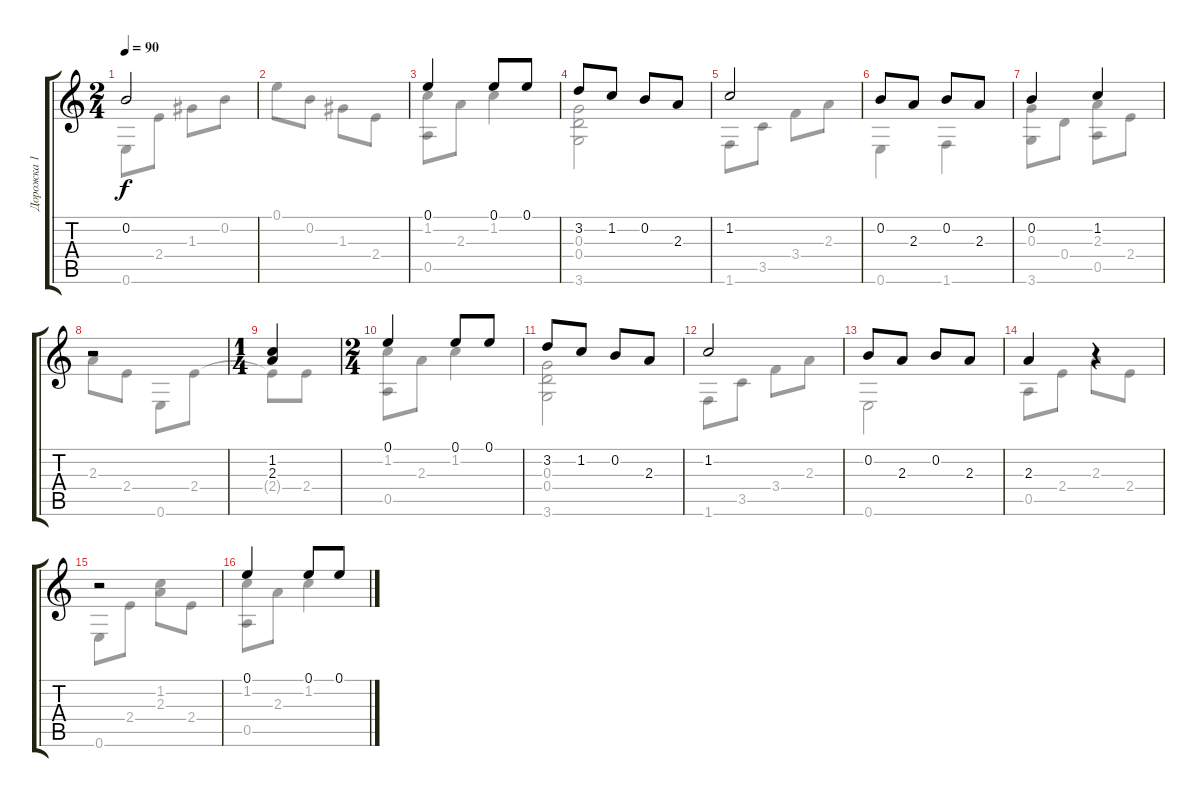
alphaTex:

\track ("Дорожка 1" "Дорожка 1") {instrument acousticguitarsteel}
\staff {score tabs}
\tuning (E4 B3 G3 D3 A2 E2) {hide}
\voice
\ts (2 4)
\tempo 90
\clef g2
\ks c
0.2.2{dy f beam Up} |
|
0.1.4{beam Up} 0.1.8{beam Up} 0.1.8{beam Up} |
3.2.8{beam Up} 1.2.8{beam Up} 0.2.8{beam Up} 2.3.8{beam Up} |
1.2.2{beam Up} |
0.2.8{beam Up} 2.3.8{beam Up} 0.2.8{beam Up} 2.3.8{beam Up} |
0.2.4{beam Up} 1.2.4{beam Up} |
r.2 |
\ts (1 4)
(1.2 2.3).4{beam Up} |
\ts (2 4)
0.1.4{beam Up} 0.1.8{beam Up} 0.1.8{beam Up} |
3.2.8{beam Up} 1.2.8{beam Up} 0.2.8{beam Up} 2.3.8{beam Up} |
1.2.2{beam Up} |
0.2.8{beam Up} 2.3.8{beam Up} 0.2.8{beam Up} 2.3.8{beam Up} |
2.3.4 r.4 |
r.2 |
0.1.4{beam Up} 0.1.8{beam Up} 0.1.8{beam Up}
\voice
\clef g2
\ottava regular
\simile none
\ks c
0.6.8{dy f} 2.4.8 1.3.8 0.2.8 |
0.1.8 0.2.8 1.3.8 2.4.8 |
(1.2 0.5).8 2.3.8 1.2.4 |
(0.3 0.4 3.6).2 |
1.6.8 3.5.8 3.4.8 2.3.8 |
0.6.4 1.6.4 |
(0.3 3.6).8 0.4.8 (2.3 0.5).8 2.4.8 |
2.3.8 2.4.8 0.6.8 2.4.8 |
2.4{t}.8 2.4.8 |
(1.2 0.5).8 2.3.8 1.2.4 |
(0.3 0.4 3.6).2 |
1.6.8 3.5.8 3.4.8 2.3.8 |
0.6.2 |
0.5.8 2.4.8 2.3.8 2.4.8 |
0.6.8 2.4.8 (1.2 2.3).8 2.4.8 |
(1.2 0.5).8 2.3.8 1.2.4
